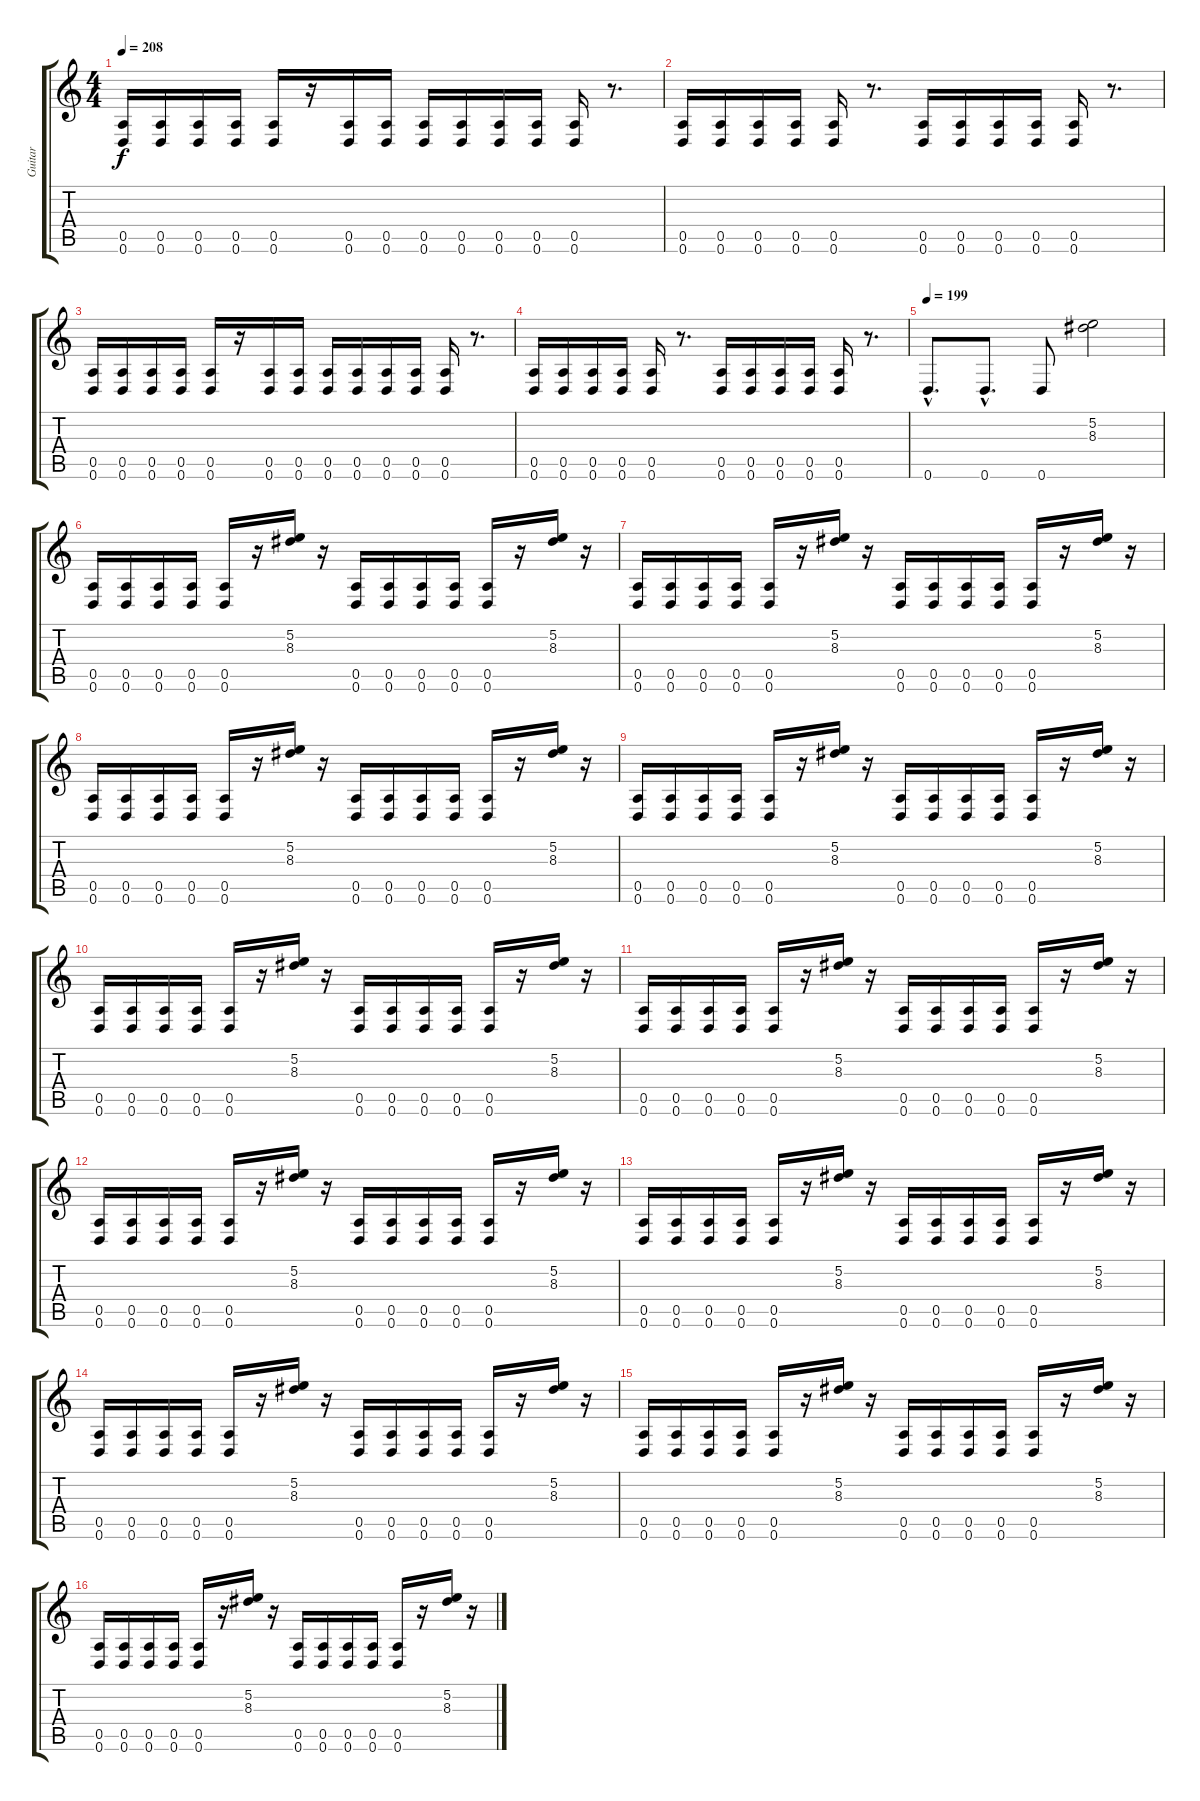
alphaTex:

\track ("Guitar" "Guitar") {instrument distortionguitar}
\staff {score tabs}
\tuning (E4 B3 G3 D3 A2 D2) {hide}
\ts (4 4)
\tempo 208
\clef g2
\ks c
(0.5 0.6).16{dy f} (0.5 0.6).16 (0.5 0.6).16 (0.5 0.6).16 (0.5 0.6).16 r.16 (0.5 0.6).16 (0.5 0.6).16 (0.5 0.6).16 (0.5 0.6).16 (0.5 0.6).16 (0.5 0.6).16 (0.5 0.6).16 r.8{d} |
(0.5 0.6).16 (0.5 0.6).16 (0.5 0.6).16 (0.5 0.6).16 (0.5 0.6).16 r.8{d} (0.5 0.6).16 (0.5 0.6).16 (0.5 0.6).16 (0.5 0.6).16 (0.5 0.6).16 r.8{d} |
(0.5 0.6).16 (0.5 0.6).16 (0.5 0.6).16 (0.5 0.6).16 (0.5 0.6).16 r.16 (0.5 0.6).16 (0.5 0.6).16 (0.5 0.6).16 (0.5 0.6).16 (0.5 0.6).16 (0.5 0.6).16 (0.5 0.6).16 r.8{d} |
(0.5 0.6).16 (0.5 0.6).16 (0.5 0.6).16 (0.5 0.6).16 (0.5 0.6).16 r.8{d} (0.5 0.6).16 (0.5 0.6).16 (0.5 0.6).16 (0.5 0.6).16 (0.5 0.6).16 r.8{d} |
\tempo 199
0.6{hac}.8{d} 0.6{hac}.8{d} 0.6.8 (5.2 8.3).2 |
(0.5 0.6).16 (0.5 0.6).16 (0.5 0.6).16 (0.5 0.6).16 (0.5 0.6).16 r.16 (5.2 8.3).16 r.16 (0.5 0.6).16 (0.5 0.6).16 (0.5 0.6).16 (0.5 0.6).16 (0.5 0.6).16 r.16 (5.2 8.3).16 r.16 |
(0.5 0.6).16 (0.5 0.6).16 (0.5 0.6).16 (0.5 0.6).16 (0.5 0.6).16 r.16 (5.2 8.3).16 r.16 (0.5 0.6).16 (0.5 0.6).16 (0.5 0.6).16 (0.5 0.6).16 (0.5 0.6).16 r.16 (5.2 8.3).16 r.16 |
(0.5 0.6).16 (0.5 0.6).16 (0.5 0.6).16 (0.5 0.6).16 (0.5 0.6).16 r.16 (5.2 8.3).16 r.16 (0.5 0.6).16 (0.5 0.6).16 (0.5 0.6).16 (0.5 0.6).16 (0.5 0.6).16 r.16 (5.2 8.3).16 r.16 |
(0.5 0.6).16 (0.5 0.6).16 (0.5 0.6).16 (0.5 0.6).16 (0.5 0.6).16 r.16 (5.2 8.3).16 r.16 (0.5 0.6).16 (0.5 0.6).16 (0.5 0.6).16 (0.5 0.6).16 (0.5 0.6).16 r.16 (5.2 8.3).16 r.16 |
(0.5 0.6).16 (0.5 0.6).16 (0.5 0.6).16 (0.5 0.6).16 (0.5 0.6).16 r.16 (5.2 8.3).16 r.16 (0.5 0.6).16 (0.5 0.6).16 (0.5 0.6).16 (0.5 0.6).16 (0.5 0.6).16 r.16 (5.2 8.3).16 r.16 |
(0.5 0.6).16 (0.5 0.6).16 (0.5 0.6).16 (0.5 0.6).16 (0.5 0.6).16 r.16 (5.2 8.3).16 r.16 (0.5 0.6).16 (0.5 0.6).16 (0.5 0.6).16 (0.5 0.6).16 (0.5 0.6).16 r.16 (5.2 8.3).16 r.16 |
(0.5 0.6).16 (0.5 0.6).16 (0.5 0.6).16 (0.5 0.6).16 (0.5 0.6).16 r.16 (5.2 8.3).16 r.16 (0.5 0.6).16 (0.5 0.6).16 (0.5 0.6).16 (0.5 0.6).16 (0.5 0.6).16 r.16 (5.2 8.3).16 r.16 |
(0.5 0.6).16 (0.5 0.6).16 (0.5 0.6).16 (0.5 0.6).16 (0.5 0.6).16 r.16 (5.2 8.3).16 r.16 (0.5 0.6).16 (0.5 0.6).16 (0.5 0.6).16 (0.5 0.6).16 (0.5 0.6).16 r.16 (5.2 8.3).16 r.16 |
(0.5 0.6).16 (0.5 0.6).16 (0.5 0.6).16 (0.5 0.6).16 (0.5 0.6).16 r.16 (5.2 8.3).16 r.16 (0.5 0.6).16 (0.5 0.6).16 (0.5 0.6).16 (0.5 0.6).16 (0.5 0.6).16 r.16 (5.2 8.3).16 r.16 |
(0.5 0.6).16 (0.5 0.6).16 (0.5 0.6).16 (0.5 0.6).16 (0.5 0.6).16 r.16 (5.2 8.3).16 r.16 (0.5 0.6).16 (0.5 0.6).16 (0.5 0.6).16 (0.5 0.6).16 (0.5 0.6).16 r.16 (5.2 8.3).16 r.16 |
(0.5 0.6).16 (0.5 0.6).16 (0.5 0.6).16 (0.5 0.6).16 (0.5 0.6).16 r.16 (5.2 8.3).16 r.16 (0.5 0.6).16 (0.5 0.6).16 (0.5 0.6).16 (0.5 0.6).16 (0.5 0.6).16 r.16 (5.2 8.3).16 r.16
